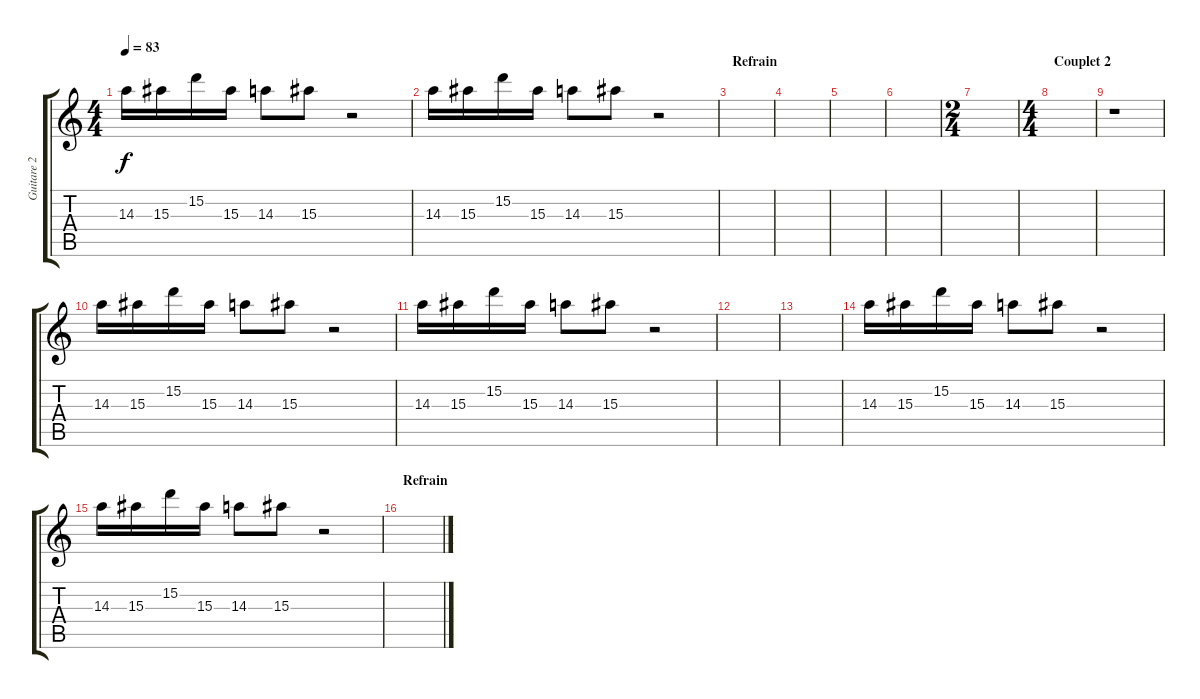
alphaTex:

\track ("Guitare 2" "Guitare 2") {instrument overdrivenguitar}
\staff {score tabs}
\tuning (E4 B3 G3 D3 A2 E2) {hide}
\ts (4 4)
\tempo 83
\clef g2
\ks c
14.3.16{dy f} 15.3.16 15.2.16 15.3.16 14.3.8 15.3.8 r.2 |
14.3.16 15.3.16 15.2.16 15.3.16 14.3.8 15.3.8 r.2 |
\section ("" "Refrain")
|
|
|
|
\ts (2 4)
|
\ts (4 4)
\section ("" "Couplet 2")
|
r.1 |
14.3.16 15.3.16 15.2.16 15.3.16 14.3.8 15.3.8 r.2 |
14.3.16 15.3.16 15.2.16 15.3.16 14.3.8 15.3.8 r.2 |
|
|
14.3.16 15.3.16 15.2.16 15.3.16 14.3.8 15.3.8 r.2 |
14.3.16 15.3.16 15.2.16 15.3.16 14.3.8 15.3.8 r.2 |
\section ("" "Refrain")
